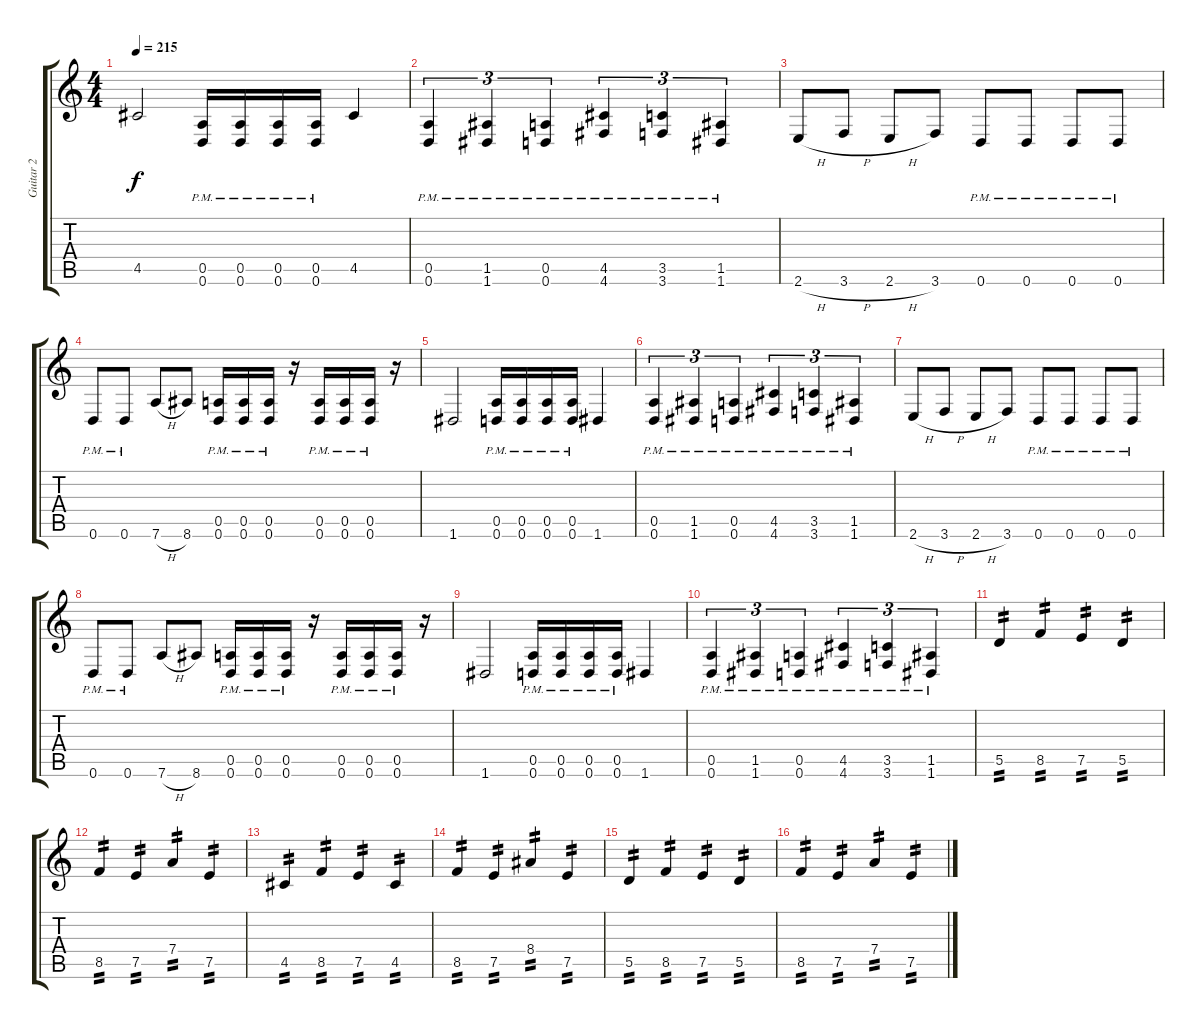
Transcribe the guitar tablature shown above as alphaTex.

\track ("Guitar 2" "Guitar 2") {instrument distortionguitar}
\staff {score tabs}
\tuning (E4 B3 G3 D3 A2 D2) {hide}
\ts (4 4)
\tempo 215
\clef g2
\ks c
4.5.2{dy f} (0.5{pm} 0.6{pm}).16 (0.5{pm} 0.6{pm}).16 (0.5{pm} 0.6{pm}).16 (0.5{pm} 0.6{pm}).16 4.5.4 |
(0.5{pm} 0.6{pm}).4{tu (3 2)} (1.5{pm} 1.6{pm}).4{tu (3 2)} (0.5{pm} 0.6{pm}).4{tu (3 2)} (4.5{pm} 4.6{pm}).4{tu (3 2)} (3.5{pm} 3.6{pm}).4{tu (3 2)} (1.5{pm} 1.6{pm}).4{tu (3 2)} |
2.6{h}.8 3.6{h}.8 2.6{h}.8 3.6.8 0.6{pm}.8 0.6{pm}.8 0.6{pm}.8 0.6{pm}.8 |
0.6{pm}.8 0.6{pm}.8 7.6{h}.8 8.6.8 (0.5{pm} 0.6{pm}).16 (0.5{pm} 0.6{pm}).16 (0.5{pm} 0.6{pm}).16 r.16 (0.5{pm} 0.6{pm}).16 (0.5{pm} 0.6{pm}).16 (0.5{pm} 0.6{pm}).16 r.16 |
1.6.2 (0.5{pm} 0.6{pm}).16 (0.5{pm} 0.6{pm}).16 (0.5{pm} 0.6{pm}).16 (0.5{pm} 0.6{pm}).16 1.6.4 |
(0.5{pm} 0.6{pm}).4{tu (3 2)} (1.5{pm} 1.6{pm}).4{tu (3 2)} (0.5{pm} 0.6{pm}).4{tu (3 2)} (4.5{pm} 4.6{pm}).4{tu (3 2)} (3.5{pm} 3.6{pm}).4{tu (3 2)} (1.5{pm} 1.6{pm}).4{tu (3 2)} |
2.6{h}.8 3.6{h}.8 2.6{h}.8 3.6.8 0.6{pm}.8 0.6{pm}.8 0.6{pm}.8 0.6{pm}.8 |
0.6{pm}.8 0.6{pm}.8 7.6{h}.8 8.6.8 (0.5{pm} 0.6{pm}).16 (0.5{pm} 0.6{pm}).16 (0.5{pm} 0.6{pm}).16 r.16 (0.5{pm} 0.6{pm}).16 (0.5{pm} 0.6{pm}).16 (0.5{pm} 0.6{pm}).16 r.16 |
1.6.2 (0.5{pm} 0.6{pm}).16 (0.5{pm} 0.6{pm}).16 (0.5{pm} 0.6{pm}).16 (0.5{pm} 0.6{pm}).16 1.6.4 |
(0.5{pm} 0.6{pm}).4{tu (3 2)} (1.5{pm} 1.6{pm}).4{tu (3 2)} (0.5{pm} 0.6{pm}).4{tu (3 2)} (4.5{pm} 4.6{pm}).4{tu (3 2)} (3.5{pm} 3.6{pm}).4{tu (3 2)} (1.5{pm} 1.6{pm}).4{tu (3 2)} |
5.5.4{tp 2} 8.5.4{tp 2} 7.5.4{tp 2} 5.5.4{tp 2} |
8.5.4{tp 2} 7.5.4{tp 2} 7.4.4{tp 2} 7.5.4{tp 2} |
4.5.4{tp 2} 8.5.4{tp 2} 7.5.4{tp 2} 4.5.4{tp 2} |
8.5.4{tp 2} 7.5.4{tp 2} 8.4.4{tp 2} 7.5.4{tp 2} |
5.5.4{tp 2} 8.5.4{tp 2} 7.5.4{tp 2} 5.5.4{tp 2} |
8.5.4{tp 2} 7.5.4{tp 2} 7.4.4{tp 2} 7.5.4{tp 2}
